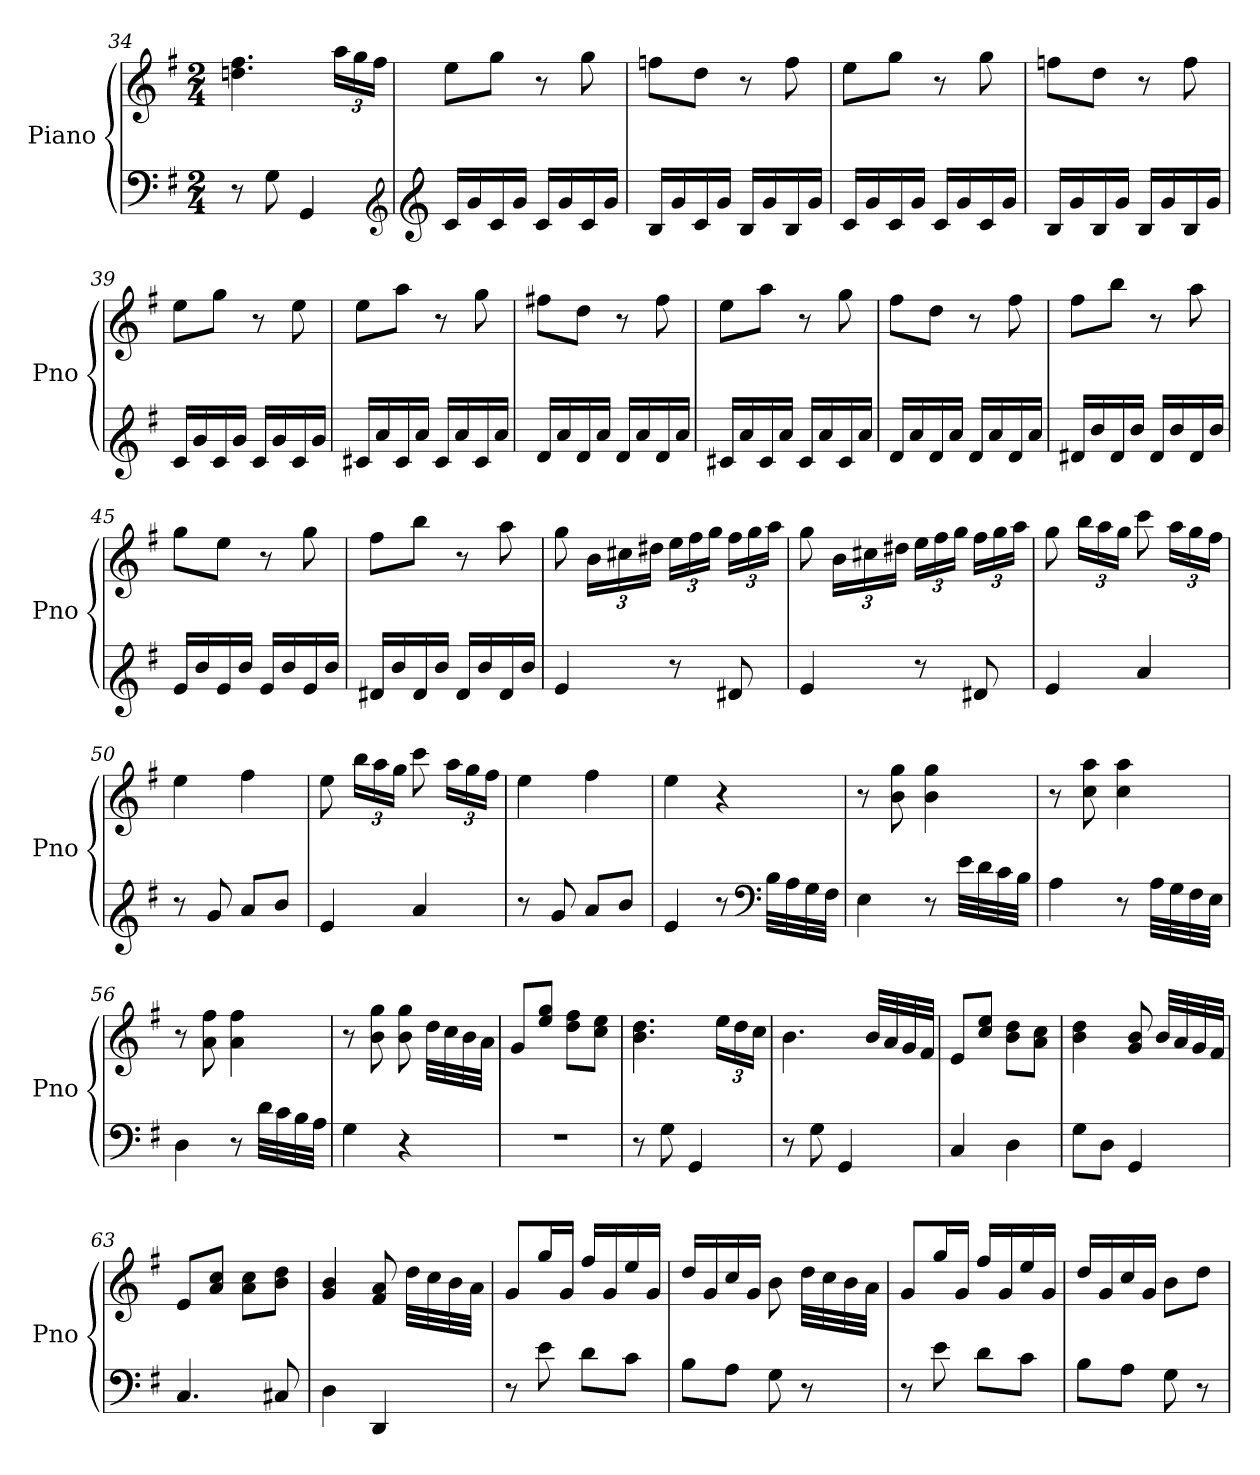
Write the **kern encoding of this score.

**kern	**kern
*part1	*part1
*staff2	*staff1
*I"Piano	*
*I'Pno	*
*clefF4	*clefG2
*k[f#]	*k[f#]
*G:	*G:
*M2/4	*M2/4
=34	=34
8r	4.ddn\ 4.ff#\
8G\	.
4GG/	.
*	*Xbrackettup
.	24aa\LL
.	24gg\
.	24ff#\JJ
*clefG1	*
!!LO:LB:g=z
=35	=35
*clefG1	*
16e/LL	8ee\L
16b/	.
16e/	8gg\J
16b/JJ	.
16e/LL	8r
16b/	.
16e/	8gg\
16b/JJ	.
=36	=36
16d/LL	8ffn\L
16b/	.
16e/	8dd\J
16b/JJ	.
16d/LL	8r
16b/	.
16d/	8ff\
16b/JJ	.
=37	=37
16e/LL	8ee\L
16b/	.
16e/	8gg\J
16b/JJ	.
16e/LL	8r
16b/	.
16e/	8gg\
16b/JJ	.
=38	=38
16d/LL	8ffn\L
16b/	.
16d/	8dd\J
16b/JJ	.
16d/LL	8r
16b/	.
16d/	8ff\
16b/JJ	.
=39	=39
16e/LL	8ee\L
16b/	.
16e/	8gg\J
16b/JJ	.
16e/LL	8r
16b/	.
16e/	8ee\
16b/JJ	.
!!LO:LB:g=z
=40	=40
16e#X/LL	8ee\L
16cc/	.
16e#/	8aa\J
16cc/JJ	.
16e#/LL	8r
16cc/	.
16e#/	8gg\
16cc/JJ	.
=41	=41
16f#/LL	8ff#X\L
16cc/	.
16f#/	8dd\J
16cc/JJ	.
16f#/LL	8r
16cc/	.
16f#/	8ff#\
16cc/JJ	.
=42	=42
16e#X/LL	8ee\L
16cc/	.
16e#/	8aa\J
16cc/JJ	.
16e#/LL	8r
16cc/	.
16e#/	8gg\
16cc/JJ	.
=43	=43
16f#/LL	8ff#\L
16cc/	.
16f#/	8dd\J
16cc/JJ	.
16f#/LL	8r
16cc/	.
16f#/	8ff#\
16cc/JJ	.
=44	=44
16f#X/LL	8ff#\L
16dd/	.
16f#/	8bb\J
16dd/JJ	.
16f#/LL	8r
16dd/	.
16f#/	8aa\
16dd/JJ	.
!!LO:LB:g=z
=45	=45
16g/LL	8gg\L
16dd/	.
16g/	8ee\J
16dd/JJ	.
16g/LL	8r
16dd/	.
16g/	8gg\
16dd/JJ	.
=46	=46
16f#X/LL	8ff#\L
16dd/	.
16f#/	8bb\J
16dd/JJ	.
16f#/LL	8r
16dd/	.
16f#/	8aa\
16dd/JJ	.
=47	=47
4g/	8gg\
.	24b\LL
.	24cc#X\
.	24dd#X\JJ
8r	24ee\LL
.	24ff#\
.	24gg\JJ
8f#X/	24ff#\LL
.	24gg\
.	24aa\JJ
=48	=48
4g/	8gg\
.	24b\LL
.	24cc#X\
.	24dd#X\JJ
8r	24ee\LL
.	24ff#\
.	24gg\JJ
8f#X/	24ff#\LL
.	24gg\
.	24aa\JJ
!!LO:LB:g=z
=49	=49
4g/	8gg\
.	24bb\LL
.	24aa\
.	24gg\JJ
4cc/	8ccc\
.	24aa\LL
.	24gg\
.	24ff#\JJ
=50	=50
8r	4ee\
8b/	.
8cc/L	4ff#\
8dd/J	.
=51	=51
4g/	8ee\
.	24bb\LL
.	24aa\
.	24gg\JJ
4cc/	8ccc\
.	24aa\LL
.	24gg\
.	24ff#\JJ
=52	=52
8r	4ee\
8b/	.
8cc/L	4ff#\
8dd/J	.
=53	=53
4g/	4ee\
8r	4r
*clefF4	*
32B\LLL	.
32A\	.
32G\	.
32F#\JJJ	.
!!LO:LB:g=z
=54	=54
4E\	8r
.	8b\ 8gg\
8r	4b\ 4gg\
32e\LLL	.
32d\	.
32c\	.
32B\JJJ	.
=55	=55
4A\	8r
.	8cc\ 8aa\
8r	4cc\ 4aa\
32A\LLL	.
32G\	.
32F#\	.
32E\JJJ	.
=56	=56
4D\	8r
.	8a\ 8ff#\
8r	4a\ 4ff#\
32d\LLL	.
32c\	.
32B\	.
32A\JJJ	.
=57	=57
4G\	8r
.	8b\ 8gg\
4r	8b\ 8gg\
.	32dd\LLL
.	32cc\
.	32b\
.	32a\JJJ
=58	=58
2r	8g/L
.	8ee/ 8gg/J
.	8dd\ 8ff#\L
.	8cc\ 8ee\J
!!LO:LB:g=z
=59	=59
8r	4.b\ 4.dd\
8G\	.
4GG/	.
.	24ee\LL
.	24dd\
.	24cc\JJ
=60	=60
8r	4.b\
8G\	.
4GG/	.
.	32b/LLL
.	32a/
.	32g/
.	32f#/JJJ
=61	=61
4C/	8e/L
.	8cc/ 8ee/J
4D\	8b\ 8dd\L
.	8a\ 8cc\J
=62	=62
8G\L	4b\ 4dd\
8D\J	.
4GG/	8g/ 8b/
.	32b/LLL
.	32a/
.	32g/
.	32f#/JJJ
=63	=63
4.C/	8e/L
.	8a/ 8cc/J
.	8a\ 8cc\L
8C#X/	8b\ 8dd\J
=64	=64
4D\	4g/ 4b/
4DD/	8f#/ 8a/
.	32dd\LLL
.	32cc\
.	32b\
.	32a\JJJ
!!LO:PB:g=z
=65	=65
8r	8g/L
8e\	16gg/L
.	16g/JJ
8d\L	16ff#/LL
.	16g/
8c\J	16ee/
.	16g/JJ
=66	=66
8B\L	16dd/LL
.	16g/
8A\J	16cc/
.	16g/JJ
8G\	8b\
8r	32dd\LLL
.	32cc\
.	32b\
.	32a\JJJ
=67	=67
8r	8g/L
8e\	16gg/L
.	16g/JJ
8d\L	16ff#/LL
.	16g/
8c\J	16ee/
.	16g/JJ
=68	=68
8B\L	16dd/LL
.	16g/
8A\J	16cc/
.	16g/JJ
8G\	8b\L
8r	8dd\J
=	=
*-	*-
